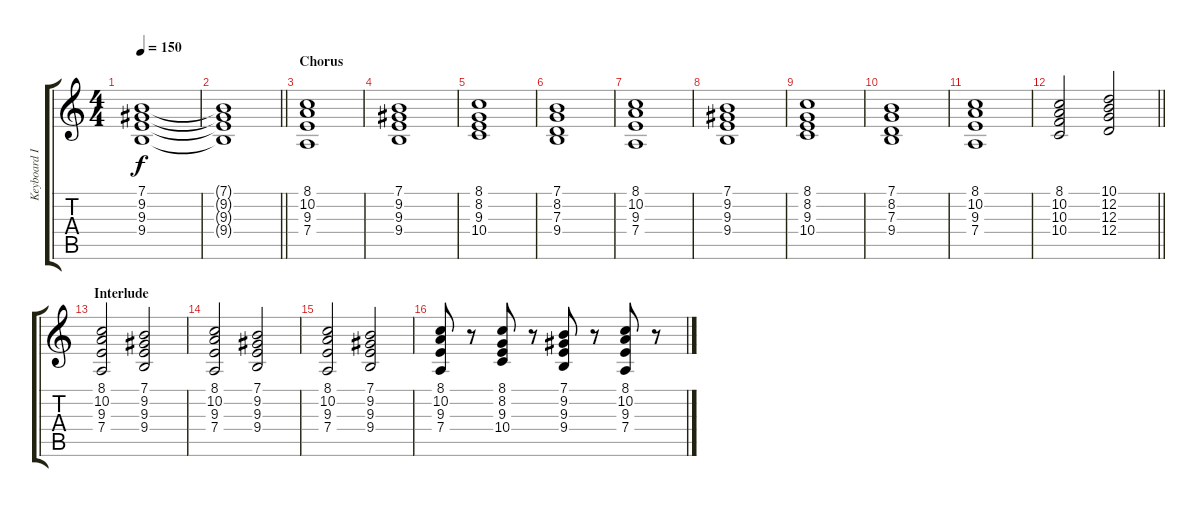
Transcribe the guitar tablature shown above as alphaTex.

\track ("Keyboard I" "Keyboard I") {instrument stringensemble1}
\staff {score tabs}
\tuning (E4 B3 G3 D3 A2 E2) {hide}
\ts (4 4)
\tempo 150
\clef g2
\ks c
(7.1 9.2 9.3 9.4).1{dy f} |
\barLineRight lightlight
(7.1{t} 9.2{t} 9.3{t} 9.4{t}).1 |
\section ("" "Chorus")
(8.1 10.2 9.3 7.4).1 |
(7.1 9.2 9.3 9.4).1 |
(8.1 8.2 9.3 10.4).1 |
(7.1 8.2 7.3 9.4).1 |
(8.1 10.2 9.3 7.4).1 |
(7.1 9.2 9.3 9.4).1 |
(8.1 8.2 9.3 10.4).1 |
(7.1 8.2 7.3 9.4).1 |
(8.1 10.2 9.3 7.4).1 |
\barLineRight lightlight
(8.1 10.2 10.3 10.4).2 (10.1 12.2 12.3 12.4).2 |
\section ("" "Interlude")
(8.1 10.2 9.3 7.4).2 (7.1 9.2 9.3 9.4).2 |
(8.1 10.2 9.3 7.4).2 (7.1 9.2 9.3 9.4).2 |
(8.1 10.2 9.3 7.4).2 (7.1 9.2 9.3 9.4).2 |
(8.1 10.2 9.3 7.4).8 r.8 (8.1 8.2 9.3 10.4).8 r.8 (7.1 9.2 9.3 9.4).8 r.8 (8.1 10.2 9.3 7.4).8 r.8
